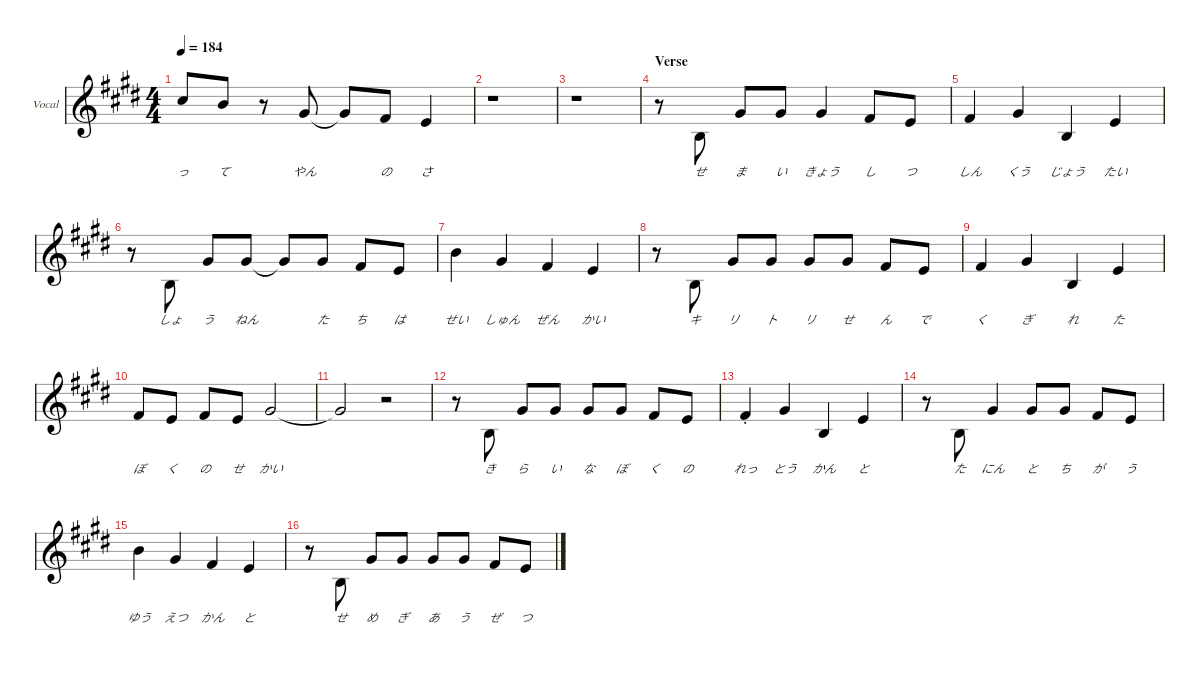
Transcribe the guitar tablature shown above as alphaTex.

\defaultSystemsLayout 4
\hideDynamics
\bracketExtendMode nobrackets
\firstSystemTrackNameOrientation horizontal
\track ("Vocal" "Vocal") {defaultSystemsLayout 4 mute instrument lead7fifths}
\staff {score}
\tuning (E4 B3 G3 D3 A2 E2)
\ts (4 4)
\tempo 184
\clef g2
\scale
0.231434
\ks e
9.1{acc #}.8{lyrics (0 "っ") lyrics (1 "") lyrics (2 "") lyrics (3 "") lyrics (4 "") dy f beam Up} 7.1{acc forcenatural}.8{lyrics (0 "て") lyrics (1 "") lyrics (2 "") lyrics (3 "") lyrics (4 "") beam Up} r.8{beam Up} 4.1{acc #}.8{lyrics (0 "やん") lyrics (1 "") lyrics (2 "") lyrics (3 "") lyrics (4 "") beam Up} 4.1{t acc #}.8{beam Up} 2.1{acc #}.8{lyrics (0 "の") lyrics (1 "") lyrics (2 "") lyrics (3 "") lyrics (4 "") beam Up} 0.1{acc forcenatural}.4{lyrics (0 "さ") lyrics (1 "") lyrics (2 "") lyrics (3 "") lyrics (4 "") beam Up} |
\scale
0.534922 r.1{beam Down} |
\scale
0.465078 r.1{beam Down} |
\section ("" "Verse")
\scale
0.302382 r.8{beam Down} 0.2{acc forcenatural}.8{lyrics (0 "せ") lyrics (1 "") lyrics (2 "") lyrics (3 "") lyrics (4 "") beam Up} 4.1{acc #}.8{lyrics (0 "ま") lyrics (1 "") lyrics (2 "") lyrics (3 "") lyrics (4 "") beam Up} 4.1{acc #}.8{lyrics (0 "い") lyrics (1 "") lyrics (2 "") lyrics (3 "") lyrics (4 "") beam Up} 4.1{acc #}.4{lyrics (0 "きょう") lyrics (1 "") lyrics (2 "") lyrics (3 "") lyrics (4 "") beam Up} 2.1{acc #}.8{lyrics (0 "し") lyrics (1 "") lyrics (2 "") lyrics (3 "") lyrics (4 "") beam Up} 0.1{acc forcenatural}.8{lyrics (0 "つ") lyrics (1 "") lyrics (2 "") lyrics (3 "") lyrics (4 "") beam Up} |
\scale
0.232539 2.1{acc #}.4{lyrics (0 "しん") lyrics (1 "") lyrics (2 "") lyrics (3 "") lyrics (4 "") beam Up} 4.1{acc #}.4{lyrics (0 "くう") lyrics (1 "") lyrics (2 "") lyrics (3 "") lyrics (4 "") beam Up} 0.2{acc forcenatural}.4{lyrics (0 "じょう") lyrics (1 "") lyrics (2 "") lyrics (3 "") lyrics (4 "") beam Up} 0.1{acc forcenatural}.4{lyrics (0 "たい") lyrics (1 "") lyrics (2 "") lyrics (3 "") lyrics (4 "") beam Up} |
\scale
0.232539 r.8{beam Down} 0.2{acc forcenatural}.8{lyrics (0 "しょ") lyrics (1 "") lyrics (2 "") lyrics (3 "") lyrics (4 "") beam Up} 4.1{acc #}.8{lyrics (0 "う") lyrics (1 "") lyrics (2 "") lyrics (3 "") lyrics (4 "") beam Up} 4.1{acc #}.8{lyrics (0 "ねん") lyrics (1 "") lyrics (2 "") lyrics (3 "") lyrics (4 "") beam Up} 4.1{t acc #}.8{beam Up} 4.1{acc #}.8{lyrics (0 "た") lyrics (1 "") lyrics (2 "") lyrics (3 "") lyrics (4 "") beam Up} 2.1{acc #}.8{lyrics (0 "ち") lyrics (1 "") lyrics (2 "") lyrics (3 "") lyrics (4 "") beam Up} 0.1{acc forcenatural}.8{lyrics (0 "は") lyrics (1 "") lyrics (2 "") lyrics (3 "") lyrics (4 "") beam Up} |
\scale
0.23254 7.1{acc forcenatural}.4{lyrics (0 "せい") lyrics (1 "") lyrics (2 "") lyrics (3 "") lyrics (4 "") beam Down} 4.1{acc #}.4{lyrics (0 "しゅん") lyrics (1 "") lyrics (2 "") lyrics (3 "") lyrics (4 "") beam Up} 2.1{acc #}.4{lyrics (0 "ぜん") lyrics (1 "") lyrics (2 "") lyrics (3 "") lyrics (4 "") beam Up} 0.1{acc forcenatural}.4{lyrics (0 "かい") lyrics (1 "") lyrics (2 "") lyrics (3 "") lyrics (4 "") beam Up} |
\scale
0.302382 r.8{beam Down} 0.2{acc forcenatural}.8{lyrics (0 "キ") lyrics (1 "") lyrics (2 "") lyrics (3 "") lyrics (4 "") beam Up} 4.1{acc #}.8{lyrics (0 "リ") lyrics (1 "") lyrics (2 "") lyrics (3 "") lyrics (4 "") beam Up} 4.1{acc #}.8{lyrics (0 "ト") lyrics (1 "") lyrics (2 "") lyrics (3 "") lyrics (4 "") beam Up} 4.1{acc #}.8{lyrics (0 "リ") lyrics (1 "") lyrics (2 "") lyrics (3 "") lyrics (4 "") beam Up} 4.1{acc #}.8{lyrics (0 "せ") lyrics (1 "") lyrics (2 "") lyrics (3 "") lyrics (4 "") beam Up} 2.1{acc #}.8{lyrics (0 "ん") lyrics (1 "") lyrics (2 "") lyrics (3 "") lyrics (4 "") beam Up} 0.1{acc forcenatural}.8{lyrics (0 "で") lyrics (1 "") lyrics (2 "") lyrics (3 "") lyrics (4 "") beam Up} |
\scale
0.23254 2.1{acc #}.4{lyrics (0 "く") lyrics (1 "") lyrics (2 "") lyrics (3 "") lyrics (4 "") beam Up} 4.1{acc #}.4{lyrics (0 "ぎ") lyrics (1 "") lyrics (2 "") lyrics (3 "") lyrics (4 "") beam Up} 0.2{acc forcenatural}.4{lyrics (0 "れ") lyrics (1 "") lyrics (2 "") lyrics (3 "") lyrics (4 "") beam Up} 0.1{acc forcenatural}.4{lyrics (0 "た") lyrics (1 "") lyrics (2 "") lyrics (3 "") lyrics (4 "") beam Up} |
\scale
0.233645 2.1{acc #}.8{lyrics (0 "ぼ") lyrics (1 "") lyrics (2 "") lyrics (3 "") lyrics (4 "") beam Up} 0.1{acc forcenatural}.8{lyrics (0 "く") lyrics (1 "") lyrics (2 "") lyrics (3 "") lyrics (4 "") beam Up} 2.1{acc #}.8{lyrics (0 "の") lyrics (1 "") lyrics (2 "") lyrics (3 "") lyrics (4 "") beam Up} 0.1{acc forcenatural}.8{lyrics (0 "せ") lyrics (1 "") lyrics (2 "") lyrics (3 "") lyrics (4 "") beam Up} 4.1{acc #}.2{lyrics (0 "かい") lyrics (1 "") lyrics (2 "") lyrics (3 "") lyrics (4 "") beam Up} |
\scale
0.231434 4.1{t acc #}.2{beam Up} r.2{beam Down} |
\scale
0.302382 r.8{beam Down} 0.2{acc forcenatural}.8{lyrics (0 "き") lyrics (1 "") lyrics (2 "") lyrics (3 "") lyrics (4 "") beam Up} 4.1{acc #}.8{lyrics (0 "ら") lyrics (1 "") lyrics (2 "") lyrics (3 "") lyrics (4 "") beam Up} 4.1{acc #}.8{lyrics (0 "い") lyrics (1 "") lyrics (2 "") lyrics (3 "") lyrics (4 "") beam Up} 4.1{acc #}.8{lyrics (0 "な") lyrics (1 "") lyrics (2 "") lyrics (3 "") lyrics (4 "") beam Up} 4.1{acc #}.8{lyrics (0 "ぼ") lyrics (1 "") lyrics (2 "") lyrics (3 "") lyrics (4 "") beam Up} 2.1{acc #}.8{lyrics (0 "く") lyrics (1 "") lyrics (2 "") lyrics (3 "") lyrics (4 "") beam Up} 0.1{acc forcenatural}.8{lyrics (0 "の") lyrics (1 "") lyrics (2 "") lyrics (3 "") lyrics (4 "") beam Up} |
\scale
0.232539 2.1{st acc #}.4{lyrics (0 "れっ") lyrics (1 "") lyrics (2 "") lyrics (3 "") lyrics (4 "") beam Up} 4.1{acc #}.4{lyrics (0 "とう") lyrics (1 "") lyrics (2 "") lyrics (3 "") lyrics (4 "") beam Up} 0.2{acc forcenatural}.4{lyrics (0 "かん") lyrics (1 "") lyrics (2 "") lyrics (3 "") lyrics (4 "") beam Up} 0.1{acc forcenatural}.4{lyrics (0 "と") lyrics (1 "") lyrics (2 "") lyrics (3 "") lyrics (4 "") beam Up} |
\scale
0.232539 r.8{beam Down} 0.2{acc forcenatural}.8{lyrics (0 "た") lyrics (1 "") lyrics (2 "") lyrics (3 "") lyrics (4 "") beam Up} 4.1{acc #}.4{lyrics (0 "にん") lyrics (1 "") lyrics (2 "") lyrics (3 "") lyrics (4 "") beam Up} 4.1{acc #}.8{lyrics (0 "と") lyrics (1 "") lyrics (2 "") lyrics (3 "") lyrics (4 "") beam Up} 4.1{acc #}.8{lyrics (0 "ち") lyrics (1 "") lyrics (2 "") lyrics (3 "") lyrics (4 "") beam Up} 2.1{acc #}.8{lyrics (0 "が") lyrics (1 "") lyrics (2 "") lyrics (3 "") lyrics (4 "") beam Up} 0.1{acc forcenatural}.8{lyrics (0 "う") lyrics (1 "") lyrics (2 "") lyrics (3 "") lyrics (4 "") beam Up} |
\scale
0.232539 7.1{acc forcenatural}.4{lyrics (0 "ゆう") lyrics (1 "") lyrics (2 "") lyrics (3 "") lyrics (4 "") beam Down} 4.1{acc #}.4{lyrics (0 "えつ") lyrics (1 "") lyrics (2 "") lyrics (3 "") lyrics (4 "") beam Up} 2.1{acc #}.4{lyrics (0 "かん") lyrics (1 "") lyrics (2 "") lyrics (3 "") lyrics (4 "") beam Up} 0.1{acc forcenatural}.4{lyrics (0 "と") lyrics (1 "") lyrics (2 "") lyrics (3 "") lyrics (4 "") beam Up} |
\scale
0.302382 r.8{beam Down} 0.2{acc forcenatural}.8{lyrics (0 "せ") lyrics (1 "") lyrics (2 "") lyrics (3 "") lyrics (4 "") beam Up} 4.1{acc #}.8{lyrics (0 "め") lyrics (1 "") lyrics (2 "") lyrics (3 "") lyrics (4 "") beam Up} 4.1{acc #}.8{lyrics (0 "ぎ") lyrics (1 "") lyrics (2 "") lyrics (3 "") lyrics (4 "") beam Up} 4.1{acc #}.8{lyrics (0 "あ") lyrics (1 "") lyrics (2 "") lyrics (3 "") lyrics (4 "") beam Up} 4.1{acc #}.8{lyrics (0 "う") lyrics (1 "") lyrics (2 "") lyrics (3 "") lyrics (4 "") beam Up} 2.1{acc #}.8{lyrics (0 "ぜ") lyrics (1 "") lyrics (2 "") lyrics (3 "") lyrics (4 "") beam Up} 0.1{acc forcenatural}.8{lyrics (0 "つ") lyrics (1 "") lyrics (2 "") lyrics (3 "") lyrics (4 "") beam Up}
